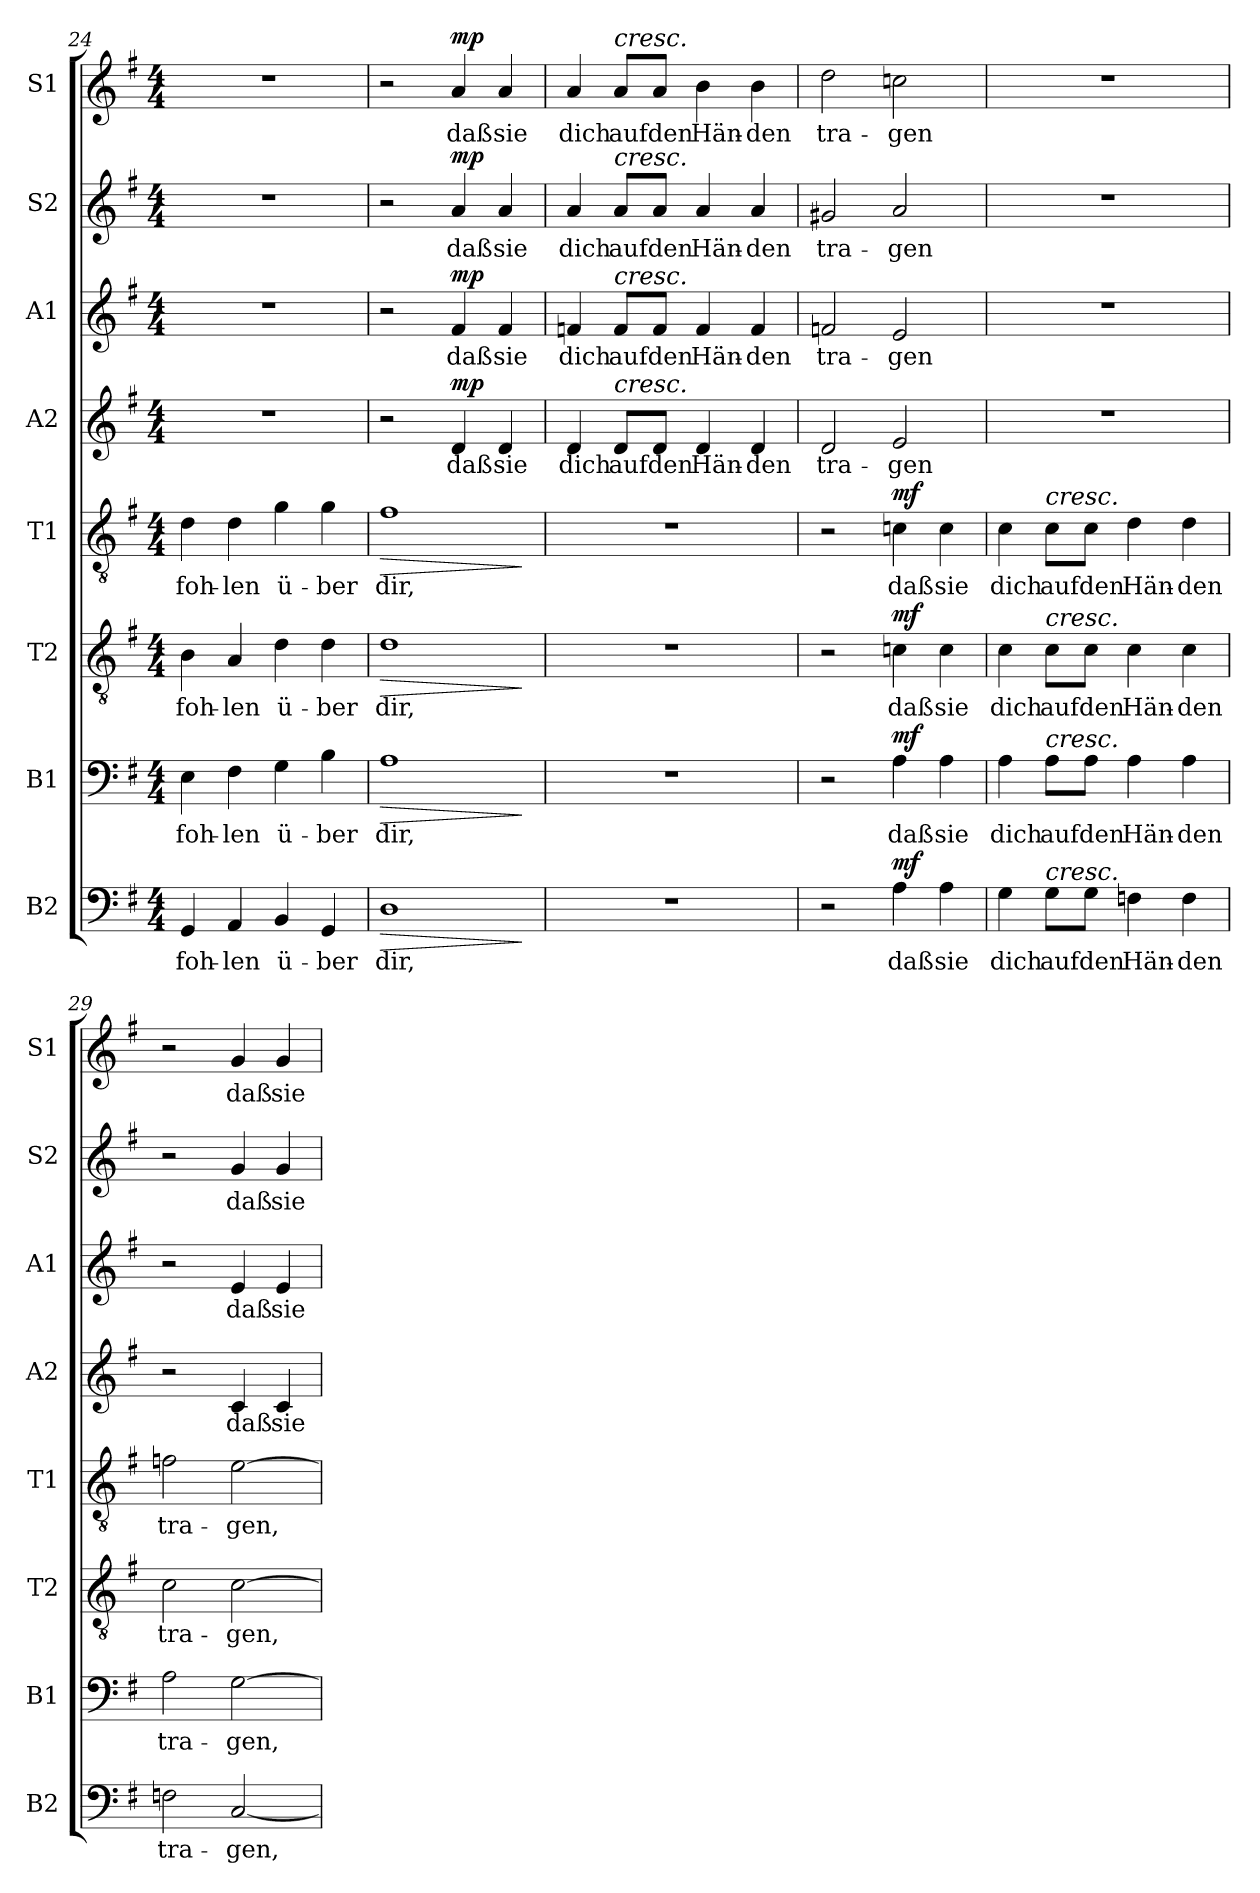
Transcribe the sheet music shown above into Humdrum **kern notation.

**kern	**text	**dynam	**kern	**text	**dynam	**kern	**text	**dynam	**kern	**text	**dynam	**kern	**text	**dynam	**kern	**text	**dynam	**kern	**text	**dynam	**kern	**text	**dynam
*part8	*part8	*part8	*part7	*part7	*part7	*part6	*part6	*part6	*part5	*part5	*part5	*part4	*part4	*part4	*part3	*part3	*part3	*part2	*part2	*part2	*part1	*part1	*part1
*staff8	*staff8	*staff8	*staff7	*staff7	*staff7	*staff6	*staff6	*staff6	*staff5	*staff5	*staff5	*staff4	*staff4	*staff4	*staff3	*staff3	*staff3	*staff2	*staff2	*staff2	*staff1	*staff1	*staff1
*I"B2	*	*	*I"B1	*	*	*I"T2	*	*	*I"T1	*	*	*I"A2	*	*	*I"A1	*	*	*I"S2	*	*	*I"S1	*	*
*I'B2	*	*	*I'B1	*	*	*I'T2	*	*	*I'T1	*	*	*I'A2	*	*	*I'A1	*	*	*I'S2	*	*	*I'S1	*	*
*clefF4	*	*	*clefF4	*	*	*clefGv2	*	*	*clefGv2	*	*	*clefG2	*	*	*clefG2	*	*	*clefG2	*	*	*clefG2	*	*
*k[f#]	*	*	*k[f#]	*	*	*k[f#]	*	*	*k[f#]	*	*	*k[f#]	*	*	*k[f#]	*	*	*k[f#]	*	*	*k[f#]	*	*
*M4/4	*	*	*M4/4	*	*	*M4/4	*	*	*M4/4	*	*	*M4/4	*	*	*M4/4	*	*	*M4/4	*	*	*M4/4	*	*
=24	=24	=24	=24	=24	=24	=24	=24	=24	=24	=24	=24	=24	=24	=24	=24	=24	=24	=24	=24	=24	=24	=24	=24
!	!LO:LY:b	!	!	!LO:LY:b	!	!	!LO:LY:b	!	!	!LO:LY:b	!	!	!	!	!	!	!	!	!	!	!	!	!
4GG/	-foh-	.	4E\	-foh-	.	4B\	-foh-	.	4d\	-foh-	.	1r	.	.	1r	.	.	1r	.	.	1r	.	.
!	!LO:LY:b	!	!	!LO:LY:b	!	!	!LO:LY:b	!	!	!LO:LY:b	!	!	!	!	!	!	!	!	!	!	!	!	!
4AA/	-len	.	4F#\	-len	.	4A/	-len	.	4d\	-len	.	.	.	.	.	.	.	.	.	.	.	.	.
!	!LO:LY:b	!	!	!LO:LY:b	!	!	!LO:LY:b	!	!	!LO:LY:b	!	!	!	!	!	!	!	!	!	!	!	!	!
4BB/	ü-	.	4G\	ü-	.	4d\	ü-	.	4g\	ü-	.	.	.	.	.	.	.	.	.	.	.	.	.
!	!LO:LY:b	!	!	!LO:LY:b	!	!	!LO:LY:b	!	!	!LO:LY:b	!	!	!	!	!	!	!	!	!	!	!	!	!
4GG/	-ber	.	4B\	-ber	.	4d\	-ber	.	4g\	-ber	.	.	.	.	.	.	.	.	.	.	.	.	.
!!LO:PB:g=z
=25	=25	=25	=25	=25	=25	=25	=25	=25	=25	=25	=25	=25	=25	=25	=25	=25	=25	=25	=25	=25	=25	=25	=25
!	!LO:LY:b	!LO:HP:b	!	!LO:LY:b	!LO:HP:b	!	!LO:LY:b	!LO:HP:b	!	!LO:LY:b	!LO:HP:b	!	!	!	!	!	!	!	!	!	!	!	!
1D	dir,	>	1A	dir,	>	1d	dir,	>	1f#	dir,	>	2r	.	.	2r	.	.	2r	.	.	2r	.	.
!	!	!	!	!	!	!	!	!	!	!	!	!	!LO:LY:b	!LO:DY:a	!	!LO:LY:b	!LO:DY:a	!	!LO:LY:b	!LO:DY:a	!	!LO:LY:b	!LO:DY:a
.	.	.	.	.	.	.	.	.	.	.	.	4d/	daß	mp	4f#/	daß	mp	4a/	daß	mp	4a/	daß	mp
!	!	!	!	!	!	!	!	!	!	!	!	!	!LO:LY:b	!	!	!LO:LY:b	!	!	!LO:LY:b	!	!	!LO:LY:b	!
.	.	.	.	.	.	.	.	.	.	.	.	4d/	sie	.	4f#/	sie	.	4a/	sie	.	4a/	sie	.
.	.	]	.	.	]	.	.	]	.	.	]	.	.	.	.	.	.	.	.	.	.	.	.
=26	=26	=26	=26	=26	=26	=26	=26	=26	=26	=26	=26	=26	=26	=26	=26	=26	=26	=26	=26	=26	=26	=26	=26
!	!	!	!	!	!	!	!	!	!	!	!	!	!LO:LY:b	!	!	!LO:LY:b	!	!	!LO:LY:b	!	!	!LO:LY:b	!
1r	.	.	1r	.	.	1r	.	.	1r	.	.	4d/	dich	.	4fn/	dich	.	4a/	dich	.	4a/	dich	.
!	!	!	!	!	!	!	!	!	!	!	!	!	!	!	!	!	!	!	!	!	!LO:TX:a:i:t=cresc.	!	!
!	!	!	!	!	!	!	!	!	!	!	!	!	!	!	!	!	!	!LO:TX:a:i:t=cresc.	!	!	!	!	!
!	!	!	!	!	!	!	!	!	!	!	!	!	!	!	!LO:TX:a:i:t=cresc.	!	!	!	!	!	!	!	!
!	!	!	!	!	!	!	!	!	!	!	!	!LO:TX:a:i:t=cresc.	!	!	!	!	!	!	!	!	!	!	!
!	!	!	!	!	!	!	!	!	!	!	!	!	!LO:LY:b	!	!	!LO:LY:b	!	!	!LO:LY:b	!	!	!LO:LY:b	!
.	.	.	.	.	.	.	.	.	.	.	.	8d/L	auf	.	8f/L	auf	.	8a/L	auf	.	8a/L	auf	.
!	!	!	!	!	!	!	!	!	!	!	!	!	!LO:LY:b	!	!	!LO:LY:b	!	!	!LO:LY:b	!	!	!LO:LY:b	!
.	.	.	.	.	.	.	.	.	.	.	.	8d/J	den	.	8f/J	den	.	8a/J	den	.	8a/J	den	.
!	!	!	!	!	!	!	!	!	!	!	!	!	!LO:LY:b	!	!	!LO:LY:b	!	!	!LO:LY:b	!	!	!LO:LY:b	!
.	.	.	.	.	.	.	.	.	.	.	.	4d/	Hän-	.	4f/	Hän-	.	4a/	Hän-	.	4b\	Hän-	.
!	!	!	!	!	!	!	!	!	!	!	!	!	!LO:LY:b	!	!	!LO:LY:b	!	!	!LO:LY:b	!	!	!LO:LY:b	!
.	.	.	.	.	.	.	.	.	.	.	.	4d/	-den	.	4f/	-den	.	4a/	-den	.	4b\	-den	.
=27	=27	=27	=27	=27	=27	=27	=27	=27	=27	=27	=27	=27	=27	=27	=27	=27	=27	=27	=27	=27	=27	=27	=27
!	!	!	!	!	!	!	!	!	!	!	!	!	!LO:LY:b	!	!	!LO:LY:b	!	!	!LO:LY:b	!	!	!LO:LY:b	!
2r	.	.	2r	.	.	2r	.	.	2r	.	.	2d/	tra-	.	2fn/	tra-	.	2g#X/	tra-	.	2dd\	tra-	.
!	!LO:LY:b	!LO:DY:a	!	!LO:LY:b	!LO:DY:a	!	!LO:LY:b	!LO:DY:a	!	!LO:LY:b	!LO:DY:a	!	!LO:LY:b	!	!	!LO:LY:b	!	!	!LO:LY:b	!	!	!LO:LY:b	!
4A\	daß	mf	4A\	daß	mf	4cn\	daß	mf	4cn\	daß	mf	2e/	-gen	.	2e/	-gen	.	2a/	-gen	.	2ccn\	-gen	.
!	!LO:LY:b	!	!	!LO:LY:b	!	!	!LO:LY:b	!	!	!LO:LY:b	!	!	!	!	!	!	!	!	!	!	!	!	!
4A\	sie	.	4A\	sie	.	4c\	sie	.	4c\	sie	.	.	.	.	.	.	.	.	.	.	.	.	.
=28	=28	=28	=28	=28	=28	=28	=28	=28	=28	=28	=28	=28	=28	=28	=28	=28	=28	=28	=28	=28	=28	=28	=28
!	!LO:LY:b	!	!	!LO:LY:b	!	!	!LO:LY:b	!	!	!LO:LY:b	!	!	!	!	!	!	!	!	!	!	!	!	!
4G\	dich	.	4A\	dich	.	4c\	dich	.	4c\	dich	.	1r	.	.	1r	.	.	1r	.	.	1r	.	.
!	!	!	!	!	!	!	!	!	!LO:TX:a:i:t=cresc.	!	!	!	!	!	!	!	!	!	!	!	!	!	!
!	!	!	!	!	!	!LO:TX:a:i:t=cresc.	!	!	!	!	!	!	!	!	!	!	!	!	!	!	!	!	!
!	!	!	!LO:TX:a:i:t=cresc.	!	!	!	!	!	!	!	!	!	!	!	!	!	!	!	!	!	!	!	!
!LO:TX:a:i:t=cresc.	!	!	!	!	!	!	!	!	!	!	!	!	!	!	!	!	!	!	!	!	!	!	!
!	!LO:LY:b	!	!	!LO:LY:b	!	!	!LO:LY:b	!	!	!LO:LY:b	!	!	!	!	!	!	!	!	!	!	!	!	!
8G\L	auf	.	8A\L	auf	.	8c\L	auf	.	8c\L	auf	.	.	.	.	.	.	.	.	.	.	.	.	.
!	!LO:LY:b	!	!	!LO:LY:b	!	!	!LO:LY:b	!	!	!LO:LY:b	!	!	!	!	!	!	!	!	!	!	!	!	!
8G\J	den	.	8A\J	den	.	8c\J	den	.	8c\J	den	.	.	.	.	.	.	.	.	.	.	.	.	.
!	!LO:LY:b	!	!	!LO:LY:b	!	!	!LO:LY:b	!	!	!LO:LY:b	!	!	!	!	!	!	!	!	!	!	!	!	!
4Fn\	Hän-	.	4A\	Hän-	.	4c\	Hän-	.	4d\	Hän-	.	.	.	.	.	.	.	.	.	.	.	.	.
!	!LO:LY:b	!	!	!LO:LY:b	!	!	!LO:LY:b	!	!	!LO:LY:b	!	!	!	!	!	!	!	!	!	!	!	!	!
4F\	-den	.	4A\	-den	.	4c\	-den	.	4d\	-den	.	.	.	.	.	.	.	.	.	.	.	.	.
=29	=29	=29	=29	=29	=29	=29	=29	=29	=29	=29	=29	=29	=29	=29	=29	=29	=29	=29	=29	=29	=29	=29	=29
!	!LO:LY:b	!	!	!LO:LY:b	!	!	!LO:LY:b	!	!	!LO:LY:b	!	!	!	!	!	!	!	!	!	!	!	!	!
2Fn\	tra-	.	2A\	tra-	.	2c\	tra-	.	2fn\	tra-	.	2r	.	.	2r	.	.	2r	.	.	2r	.	.
!	!LO:LY:b	!	!	!LO:LY:b	!	!	!LO:LY:b	!	!	!LO:LY:b	!	!	!LO:LY:b	!	!	!LO:LY:b	!	!	!LO:LY:b	!	!	!LO:LY:b	!
[2C/	-gen,	.	[2G\	-gen,	.	[2c\	-gen,	.	[2e\	-gen,	.	4c/	daß	.	4e/	daß	.	4g/	daß	.	4g/	daß	.
!	!	!	!	!	!	!	!	!	!	!	!	!	!LO:LY:b	!	!	!LO:LY:b	!	!	!LO:LY:b	!	!	!LO:LY:b	!
.	.	.	.	.	.	.	.	.	.	.	.	4c/	sie	.	4e/	sie	.	4g/	sie	.	4g/	sie	.
=	=	=	=	=	=	=	=	=	=	=	=	=	=	=	=	=	=	=	=	=	=	=	=
*-	*-	*-	*-	*-	*-	*-	*-	*-	*-	*-	*-	*-	*-	*-	*-	*-	*-	*-	*-	*-	*-	*-	*-
